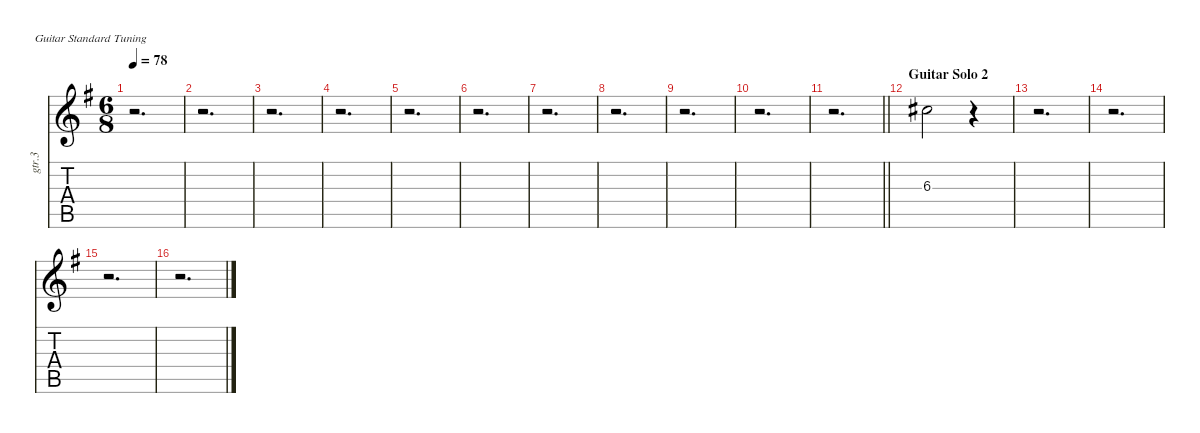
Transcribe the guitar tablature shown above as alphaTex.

\defaultSystemsLayout 4
\hideDynamics
\bracketExtendMode nobrackets
\otherSystemsTrackNameOrientation horizontal
\track ("Guitar 3" "gtr.3") {defaultSystemsLayout 32 instrument distortionguitar}
\staff {score tabs}
\tuning (E4 B3 G3 D3 A2 E2)
\ts (6 8)
\tempo 78
\clef g2
\ks eminor
r.2{d dy f beam Down} |
r.2{d beam Down} |
r.2{d beam Down} |
r.2{d beam Down} |
r.2{d beam Down} |
r.2{d beam Down} |
r.2{d beam Down} |
r.2{d beam Down} |
r.2{d beam Down} |
r.2{d beam Down} |
\barLineRight lightlight
r.2{d beam Down} |
\section ("" "Guitar Solo 2")
6.3{acc #}.2{dy mf beam Down} r.4{beam Down} |
r.2{d beam Down} |
r.2{d beam Down} |
r.2{d beam Down} |
r.2{d beam Down}
